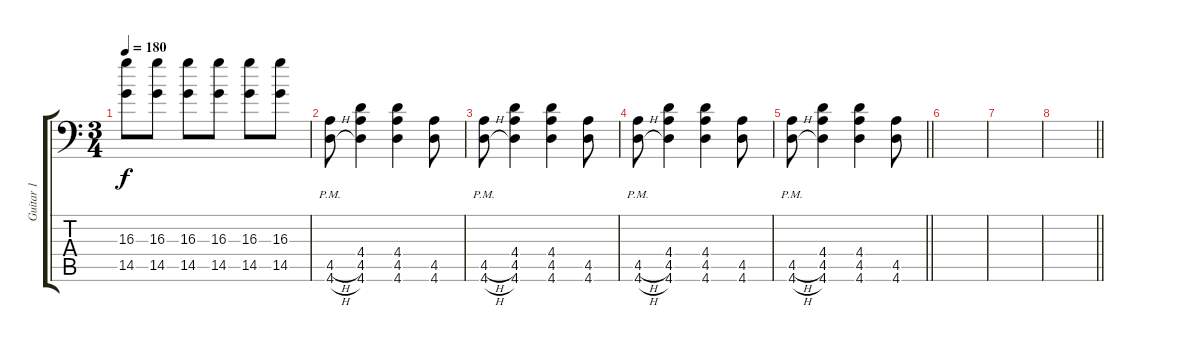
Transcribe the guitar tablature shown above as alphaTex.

\track ("Guitar 1" "Guitar 1") {instrument overdrivenguitar}
\staff {score tabs}
\tuning (C4 G3 Eb3 Bb2 F2 Bb1) {hide}
\ts (3 4)
\tempo 180
\clef f4
\ks c
(16.3 14.5).8{dy f} (16.3 14.5).8{volume 7} (16.3 14.5).8 (16.3 14.5).8 (16.3 14.5).8 (16.3 14.5).8 |
(4.5{h pm} 4.6{h pm}).8{volume 10} (4.4 4.5 4.6).4 (4.4 4.5 4.6).4 (4.5 4.6).8 |
(4.5{h pm} 4.6{h pm}).8 (4.4 4.5 4.6).4 (4.4 4.5 4.6).4 (4.5 4.6).8 |
(4.5{h pm} 4.6{h pm}).8 (4.4 4.5 4.6).4 (4.4 4.5 4.6).4 (4.5 4.6).8 |
\barLineRight lightlight
(4.5{h pm} 4.6{h pm}).8 (4.4 4.5 4.6).4 (4.4 4.5 4.6).4 (4.5 4.6).8 |
|
|
\barLineRight lightlight
